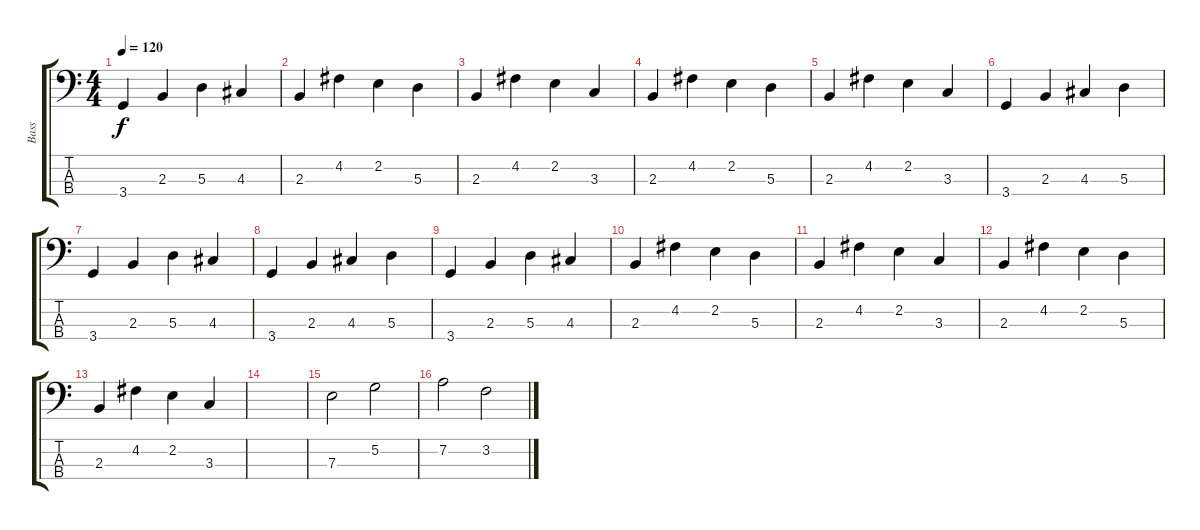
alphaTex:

\track ("Bass" "Bass") {instrument electricbassfinger}
\staff {score tabs}
\tuning (G2 D2 A1 E1) {hide}
\ts (4 4)
\tempo 120
\clef f4
\ks c
3.4.4{dy f} 2.3.4 5.3.4 4.3.4 |
2.3.4 4.2.4 2.2.4 5.3.4 |
2.3.4 4.2.4 2.2.4 3.3.4 |
2.3.4 4.2.4 2.2.4 5.3.4 |
2.3.4 4.2.4 2.2.4 3.3.4 |
3.4.4 2.3.4 4.3.4 5.3.4 |
3.4.4 2.3.4 5.3.4 4.3.4 |
3.4.4 2.3.4 4.3.4 5.3.4 |
3.4.4 2.3.4 5.3.4 4.3.4 |
2.3.4 4.2.4 2.2.4 5.3.4 |
2.3.4 4.2.4 2.2.4 3.3.4 |
2.3.4 4.2.4 2.2.4 5.3.4 |
2.3.4 4.2.4 2.2.4 3.3.4 |
|
7.3.2 5.2.2 |
7.2.2 3.2.2
